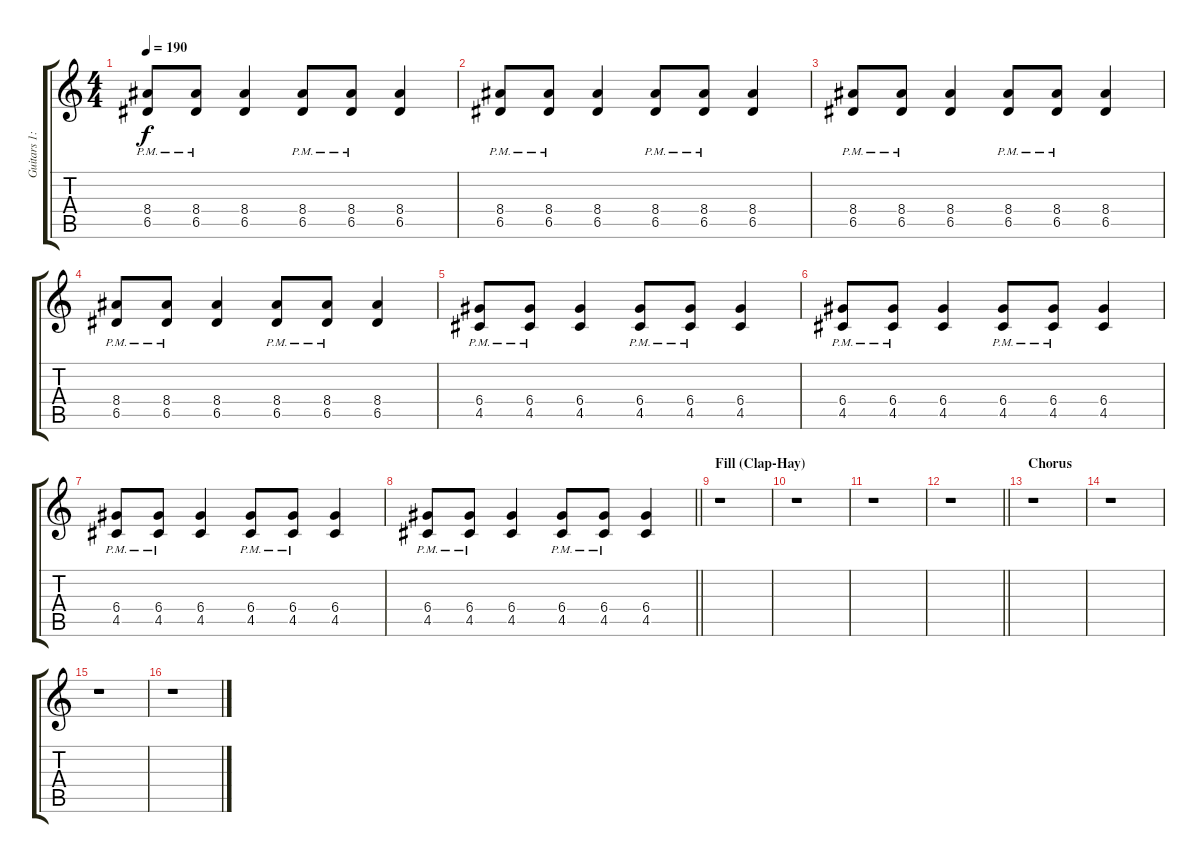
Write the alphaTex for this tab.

\track ("Guitars 1: (Lead)" "Guitars 1:") {instrument distortionguitar}
\staff {score tabs}
\tuning (E4 B3 G3 D3 A2 E2) {hide}
\ts (4 4)
\tempo 190
\clef g2
\ks c
(8.4{pm} 6.5{pm}).8{dy f} (8.4{pm} 6.5{pm}).8 (8.4 6.5).4 (8.4{pm} 6.5{pm}).8 (8.4{pm} 6.5{pm}).8 (8.4 6.5).4 |
(8.4{pm} 6.5{pm}).8 (8.4{pm} 6.5{pm}).8 (8.4 6.5).4 (8.4{pm} 6.5{pm}).8 (8.4{pm} 6.5{pm}).8 (8.4 6.5).4 |
(8.4{pm} 6.5{pm}).8 (8.4{pm} 6.5{pm}).8 (8.4 6.5).4 (8.4{pm} 6.5{pm}).8 (8.4{pm} 6.5{pm}).8 (8.4 6.5).4 |
(8.4{pm} 6.5{pm}).8 (8.4{pm} 6.5{pm}).8 (8.4 6.5).4 (8.4{pm} 6.5{pm}).8 (8.4{pm} 6.5{pm}).8 (8.4 6.5).4 |
(6.4{pm} 4.5{pm}).8 (6.4{pm} 4.5{pm}).8 (6.4 4.5).4 (6.4{pm} 4.5{pm}).8 (6.4{pm} 4.5{pm}).8 (6.4 4.5).4 |
(6.4{pm} 4.5{pm}).8 (6.4{pm} 4.5{pm}).8 (6.4 4.5).4 (6.4{pm} 4.5{pm}).8 (6.4{pm} 4.5{pm}).8 (6.4 4.5).4 |
(6.4{pm} 4.5{pm}).8 (6.4{pm} 4.5{pm}).8 (6.4 4.5).4 (6.4{pm} 4.5{pm}).8 (6.4{pm} 4.5{pm}).8 (6.4 4.5).4 |
\barLineRight lightlight
(6.4{pm} 4.5{pm}).8 (6.4{pm} 4.5{pm}).8 (6.4 4.5).4 (6.4{pm} 4.5{pm}).8 (6.4{pm} 4.5{pm}).8 (6.4 4.5).4 |
\section ("" "Fill (Clap-Hay)")
r.1 |
r.1 |
r.1 |
\barLineRight lightlight
r.1 |
\section ("" "Chorus")
r.1 |
r.1 |
r.1 |
r.1
